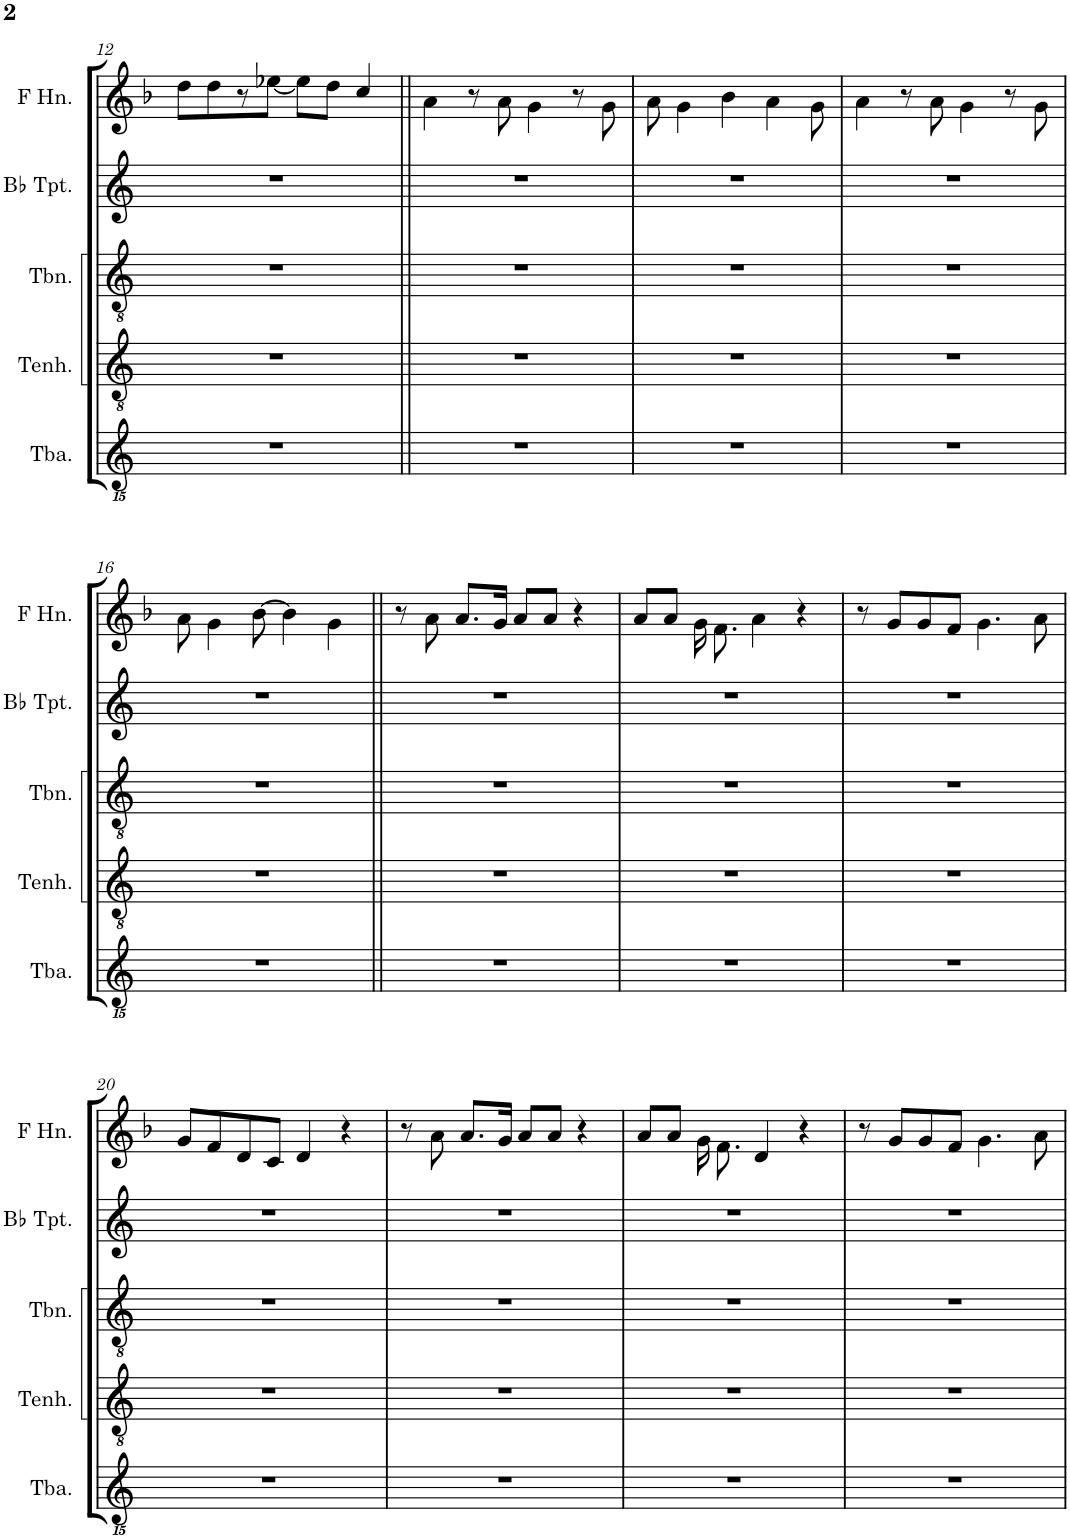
**kern	**kern	**kern	**kern	**kern
*part5	*part4	*part3	*part2	*part1
*staff5	*staff4	*staff3	*staff2	*staff1
*I"Tuba	*I"Tenorhorn	*I"Trombone	*I"Bb Trumpet	*I"Horn in F
*I'Tba.	*I'Tenh.	*I'Tbn.	*I'Bb Tpt.	*
!!LO:PB:g=z
*clefGvv2	*clefGv2	*clefGv2	*clefG2	*clefG2
*Trd1c2	*Trd1c2	*Trd1c2	*Trd1c2	*Trd4c7
*k[]	*k[]	*k[]	*k[]	*k[b-]
*M4/4	*M4/4	*M4/4	*M4/4	*M4/4
=12	=12	=12	=12	=12
1r	1r	1r	1r	8dd\L
.	.	.	.	8dd\
.	.	.	.	8r
.	.	.	.	[<8ee-X\J
.	.	.	.	8ee-\L]
.	.	.	.	8dd\J
.	.	.	.	4cc/
=13||	=13||	=13||	=13||	=13||
1r	1r	1r	1r	4a\
.	.	.	.	8r
.	.	.	.	8a\
.	.	.	.	4g\
.	.	.	.	8r
.	.	.	.	8g\
=14	=14	=14	=14	=14
1r	1r	1r	1r	8a\
.	.	.	.	4g\
.	.	.	.	4b-\
.	.	.	.	4a\
.	.	.	.	8g\
=15	=15	=15	=15	=15
1r	1r	1r	1r	4a\
.	.	.	.	8r
.	.	.	.	8a\
.	.	.	.	4g\
.	.	.	.	8r
.	.	.	.	8g\
!!LO:LB:g=z
=16	=16	=16	=16	=16
1r	1r	1r	1r	8a\
.	.	.	.	4g\
.	.	.	.	[>8b-\
.	.	.	.	4b-\]
.	.	.	.	4g\
=17||	=17||	=17||	=17||	=17||
1r	1r	1r	1r	8r
.	.	.	.	8a\
.	.	.	.	8.a/L
.	.	.	.	16g/Jk
.	.	.	.	8a/L
.	.	.	.	8a/J
.	.	.	.	4r
=18	=18	=18	=18	=18
1r	1r	1r	1r	8a/L
.	.	.	.	8a/J
.	.	.	.	16g\
.	.	.	.	8.f\
.	.	.	.	4a\
.	.	.	.	4r
=19	=19	=19	=19	=19
1r	1r	1r	1r	8r
.	.	.	.	8g/L
.	.	.	.	8g/
.	.	.	.	8f/J
.	.	.	.	4.g\
.	.	.	.	8a\
!!LO:LB:g=z
=20	=20	=20	=20	=20
1r	1r	1r	1r	8g/L
.	.	.	.	8f/
.	.	.	.	8d/
.	.	.	.	8c/J
.	.	.	.	4d/
.	.	.	.	4r
=21	=21	=21	=21	=21
1r	1r	1r	1r	8r
.	.	.	.	8a\
.	.	.	.	8.a/L
.	.	.	.	16g/Jk
.	.	.	.	8a/L
.	.	.	.	8a/J
.	.	.	.	4r
=22	=22	=22	=22	=22
1r	1r	1r	1r	8a/L
.	.	.	.	8a/J
.	.	.	.	16g\
.	.	.	.	8.f\
.	.	.	.	4d/
.	.	.	.	4r
=23	=23	=23	=23	=23
1r	1r	1r	1r	8r
.	.	.	.	8g/L
.	.	.	.	8g/
.	.	.	.	8f/J
.	.	.	.	4.g\
.	.	.	.	8a\
=	=	=	=	=
*-	*-	*-	*-	*-
